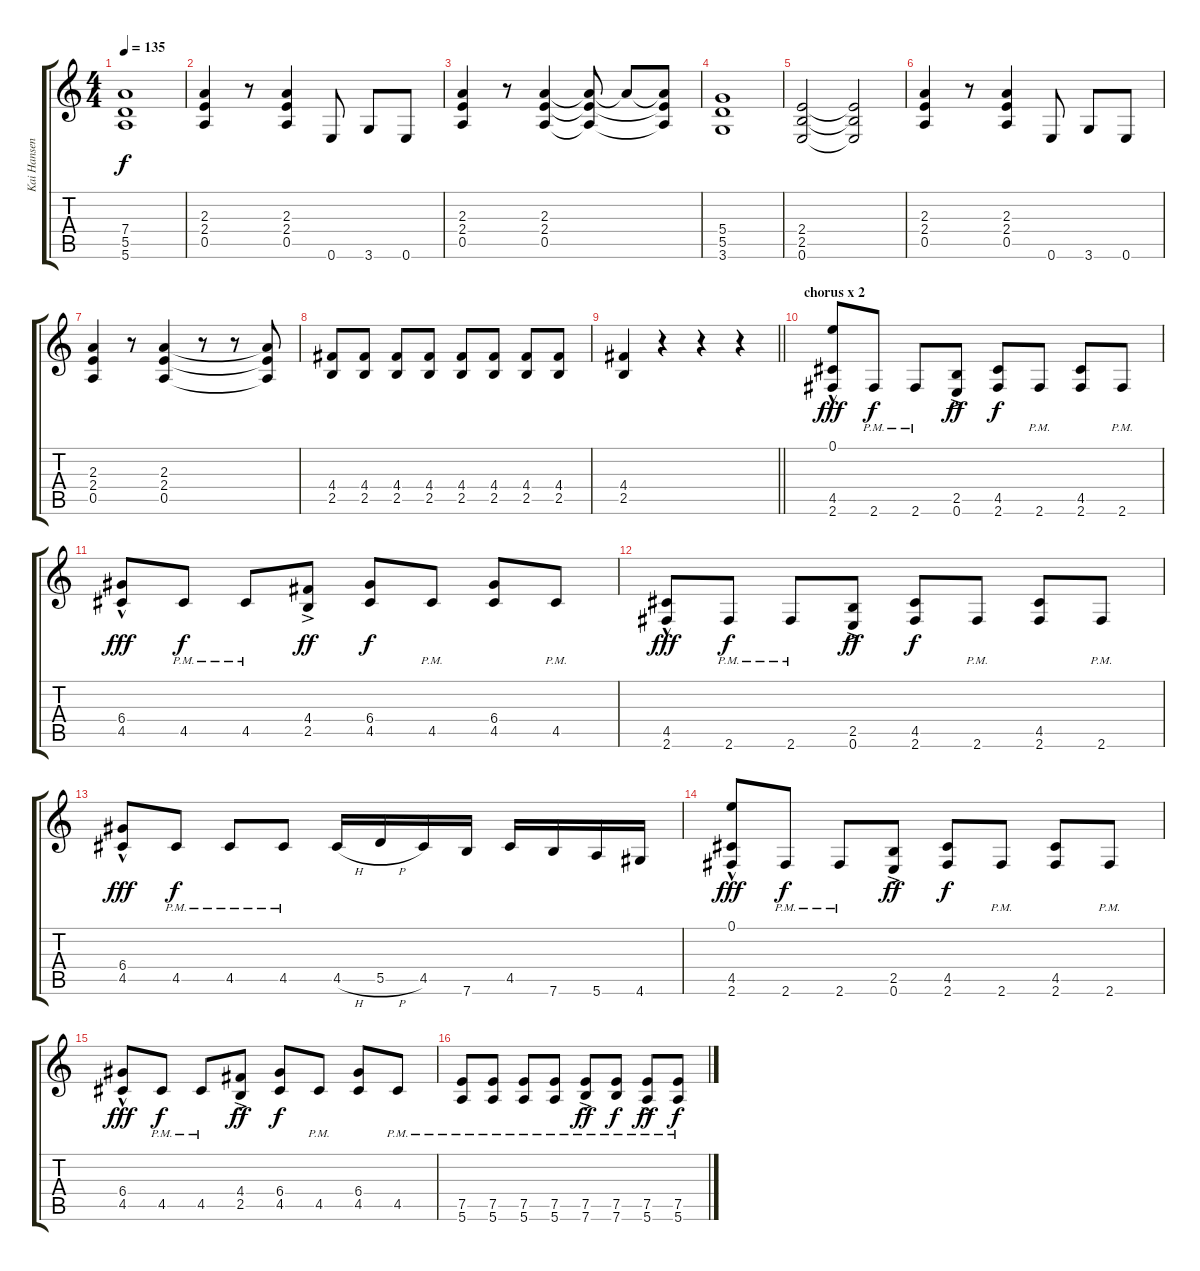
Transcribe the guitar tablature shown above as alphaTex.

\track ("Kai Hansen" "Kai Hansen") {instrument distortionguitar}
\staff {score tabs}
\tuning (E4 B3 G3 D3 A2 E2) {hide}
\ts (4 4)
\tempo 135
\clef g2
\ks c
(7.4 5.5 5.6).1{dy f} |
(2.3 2.4 0.5).4 r.8 (2.3 2.4 0.5).4 0.6.8 3.6.8 0.6.8 |
(2.3 2.4 0.5).4 r.8 (2.3 2.4 0.5).4 (2.3{t} 2.4{t} 0.5{t}).8 2.3{t}.8 (2.3{t} 2.4{t} 0.5{t}).8 |
(5.4 5.5 3.6).1 |
(2.4 2.5 0.6).2 (2.4{t} 2.5{t} 0.6{t}).2 |
(2.3 2.4 0.5).4 r.8 (2.3 2.4 0.5).4 0.6.8 3.6.8 0.6.8 |
(2.3 2.4 0.5).4 r.8 (2.3 2.4 0.5).4 r.8 r.8 (2.3{t} 2.4{t} 0.5{t}).8 |
(4.4 2.5).8 (4.4 2.5).8 (4.4 2.5).8 (4.4 2.5).8 (4.4 2.5).8 (4.4 2.5).8 (4.4 2.5).8 (4.4 2.5).8 |
\barLineRight lightlight
(4.4 2.5).4 r.4 r.4 r.4 |
\section ("" "chorus x 2")
(0.1 4.5 2.6{hac}).8{dy fff} 2.6{pm}.8{dy f} 2.6{pm}.8 (2.5 0.6{ac}).8{dy ff} (4.5 2.6).8{dy f} 2.6{pm}.8 (4.5 2.6).8 2.6{pm}.8 |
(6.4 4.5{hac}).8{dy fff} 4.5{pm}.8{dy f} 4.5{pm}.8 (4.4 2.5{ac}).8{dy ff} (6.4 4.5).8{dy f} 4.5{pm}.8 (6.4 4.5).8 4.5{pm}.8 |
(4.5 2.6{hac}).8{dy fff} 2.6{pm}.8{dy f} 2.6{pm}.8 (2.5 0.6{ac}).8{dy ff} (4.5 2.6).8{dy f} 2.6{pm}.8 (4.5 2.6).8 2.6{pm}.8 |
(6.4 4.5{hac}).8{dy fff} 4.5{pm}.8{dy f} 4.5{pm}.8 4.5{pm}.8 4.5{h}.16 5.5{h}.16 4.5.16 7.6.16 4.5.16 7.6.16 5.6.16 4.6.16 |
(0.1 4.5 2.6{hac}).8{dy fff} 2.6{pm}.8{dy f} 2.6{pm}.8 (2.5 0.6{ac}).8{dy ff} (4.5 2.6).8{dy f} 2.6{pm}.8 (4.5 2.6).8 2.6{pm}.8 |
(6.4 4.5{hac}).8{dy fff} 4.5{pm}.8{dy f} 4.5{pm}.8 (4.4 2.5{ac}).8{dy ff} (6.4 4.5).8{dy f} 4.5{pm}.8 (6.4 4.5).8 4.5{pm}.8 |
(7.5{pm} 5.6{pm}).8 (7.5{pm} 5.6{pm}).8 (7.5{pm} 5.6{pm}).8 (7.5{pm} 5.6{pm}).8 (7.5{pm} 7.6{ac pm}).8{dy ff} (7.5{pm} 7.6{pm}).8{dy f} (7.5{pm} 5.6{ac pm}).8{dy ff} (7.5{pm} 5.6{pm}).8{dy f}
